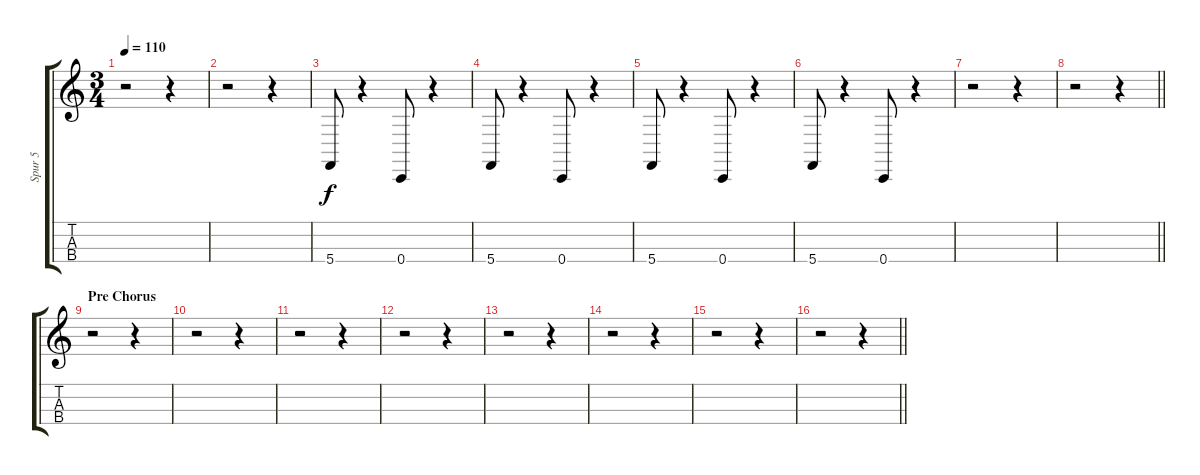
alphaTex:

\track ("Spur 5" "Spur 5") {instrument tuba}
\staff {score tabs}
\tuning (F3 C3 G2 C2) {hide}
\ts (3 4)
\tempo 110
\clef g2
\ks c
r.2{dy f} r.4 |
r.2 r.4 |
5.4.8 r.4 0.4.8 r.4 |
5.4.8 r.4 0.4.8 r.4 |
5.4.8 r.4 0.4.8 r.4 |
5.4.8 r.4 0.4.8 r.4 |
r.2 r.4 |
\barLineRight lightlight
r.2 r.4 |
\section ("" "Pre Chorus")
r.2 r.4 |
r.2 r.4 |
r.2 r.4 |
r.2 r.4 |
r.2 r.4 |
r.2 r.4 |
r.2 r.4 |
\barLineRight lightlight
r.2 r.4
